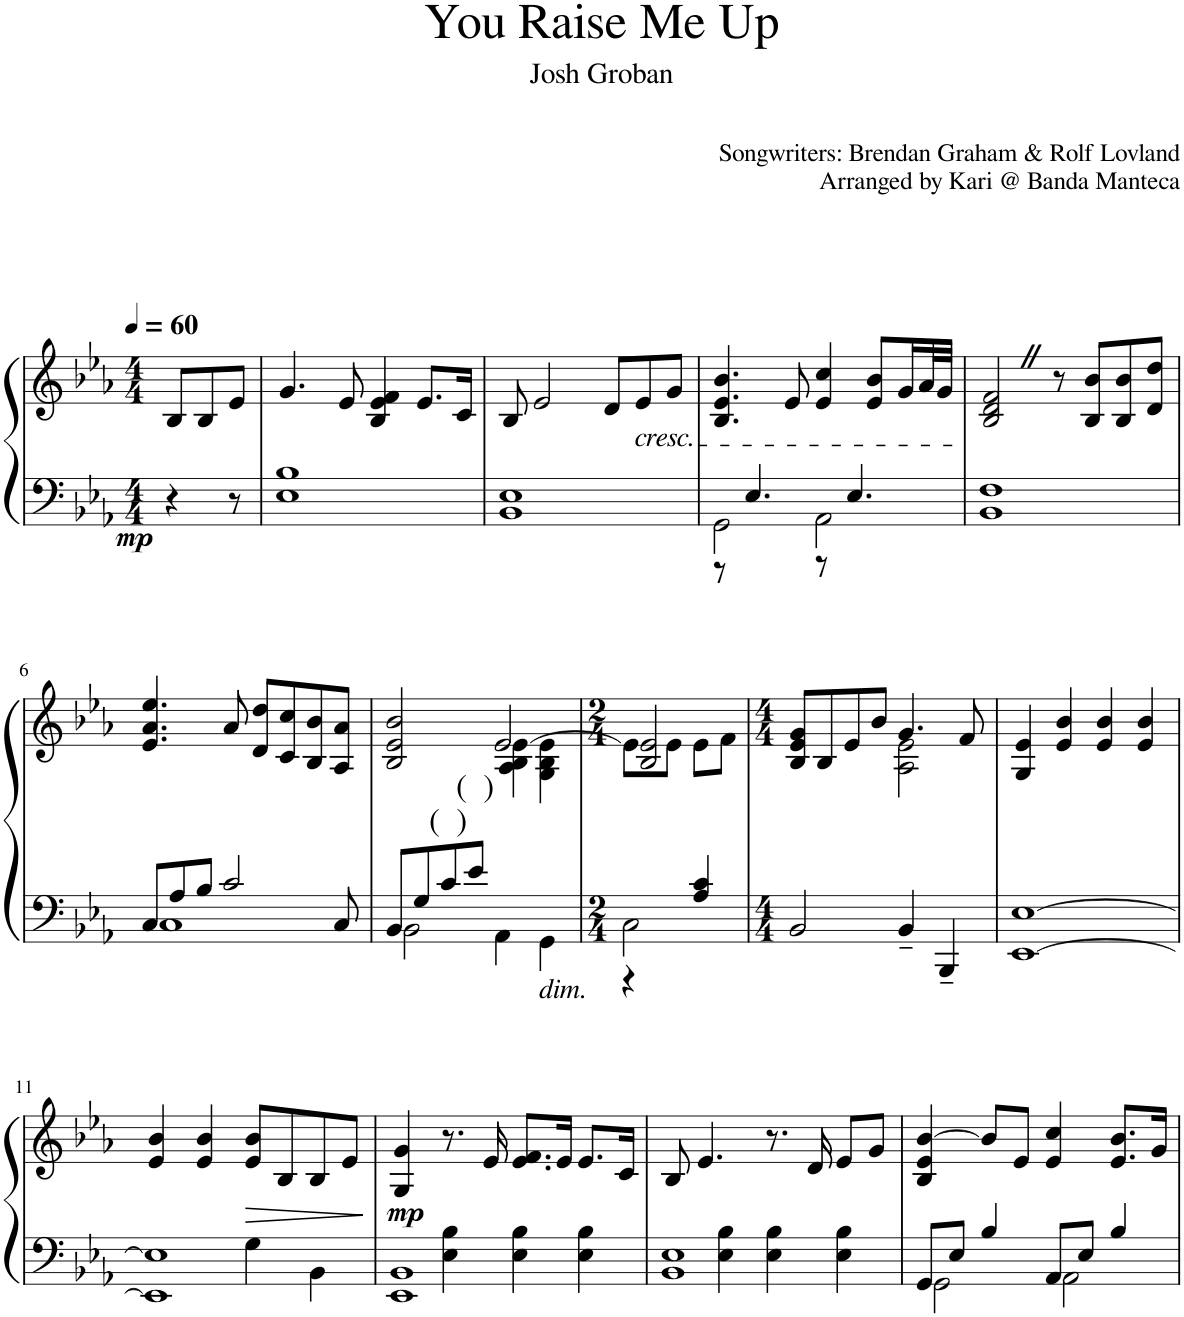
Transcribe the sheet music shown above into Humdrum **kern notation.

**kern	**kern	**dynam
*part1	*part1	*part1
*staff2	*staff1	*staff1/2
*I"Piano	*	*
*I'Pno.	*	*
*clefF4	*clefG2	*
*k[b-e-a-]	*k[b-e-a-]	*
*M4/4	*M4/4	*
*MM60	*MM60	*
=1	=1	=1
!	!	!LO:DY:b=2
4r	8B-/L	mp
.	8B-/	.
8r	8e-/J	.
=2	=2	=2
1E- 1B-	4.g/	.
.	8e-/	.
.	4B-/ 4e-/ 4f/	.
.	8.e-/L	.
.	16c/Jk	.
=3	=3	=3
1BB- 1E-	8B-/	.
.	2e-/	.
.	8d/L	.
!	!LO:TX:b:i:t=cresc.	!
.	8e-/	.
.	8g/J	.
=4	=4	=4
*^	*	*
2GG\	8r	4.B-/ 4.e-/ 4.b-/	.
.	4.E-/	.	.
.	.	8e-/	.
2AA-\	8r	4e-/ 4cc/	.
.	4.E-/	.	.
.	.	8e-/ 8b-/L	.
.	.	16g/L	.
.	.	32a-/L	.
.	.	32g/JJJ	.
*v	*v	*	*
=5	=5	=5
1BB- 1F	2B-/Z 2d/Z 2f/Z	.
.	8r	.
.	8B-/ 8b-/L	.
.	8B-/ 8b-/	.
.	8d/ 8dd/J	.
!!LO:LB:g=z
=6	=6	=6
*^	*	*
8C/L	1C	4.e-/ 4.a-/ 4.ee-/	.
8A-/	.	.	.
8B-/J	.	.	.
2c/	.	8a-/	.
.	.	8d/ 8dd/L	.
.	.	8c/ 8cc/	.
.	.	8B-/ 8b-/	.
8C/	.	8A-/ 8a-/J	.
=7	=7	=7	=7
*	*	*^	*
8BB-/L	2BB-\	2B-/ 2e-/ 2b-/	2ryy	.
8G/	.	.	.	.
!LO:TX:a:t=(  )	!	!	!	!
8c/	.	.	.	.
!LO:TX:a:t=(  )	!	!	!	!
8e-/J	.	.	.	.
4AA-\	2ryy	[2e-/	4A-\ 4B-\ 4e-\	.
!LO:TX:b:i:t=dim.	!	!	!	!
4GG\	.	.	4G\ 4B-\ 4e-\	.
=8	=8	=8	=8	=8
*M2/4	*	*M2/4	*	*
2C\	4r	2B-/ 2e-/]	8e-\L	.
.	.	.	8e-\J	.
.	4A-/ 4c/	.	8e-\L	.
.	.	.	8f\J	.
*v	*v	*	*	*
=9	=9	=9	=9
*M4/4	*M4/4	*	*
2BB-/	8B-/ 8e-/ 8g/L	2ryy	.
.	8B-/	.	.
.	8e-/	.	.
.	8b-/J	.	.
4BB-~/	4.g/	2A-\ 2e-\	.
4BBB-~/	.	.	.
.	8f/	.	.
*	*v	*v	*
=10	=10	=10
[1EE- [1E-	4G/ 4e-/	.
.	4e-/ 4b-/	.
.	4e-/ 4b-/	.
.	4e-/ 4b-/	.
!!LO:LB:g=z
=11	=11	=11
*^	*	*
1EE-] 1E-]	2ryy	4e-/ 4b-/	.
.	.	4e-/ 4b-/	.
!	!	!	!LO:HP:b
.	4G\	8e-/ 8b-/L	>
.	.	8B-/	.
.	4BB-\	8B-/	.
.	.	8e-/J	.
*v	*v	*	*
.	.	]
=12	=12	=12
*^	*	*
!	!	!	!LO:DY:b
1EE- 1BB-	4ryy	4G/ 4g/	mp
.	4E-\ 4B-\	8.r	.
.	.	16e-/	.
.	4E-\ 4B-\	8.e-/ 8.f/L	.
.	.	16e-/Jk	.
.	4E-\ 4B-\	8.e-/L	.
.	.	16c/Jk	.
=13	=13	=13	=13
1BB- 1E-	4ryy	8B-/	.
.	.	4.e-/	.
.	4E-\ 4B-\	.	.
.	4E-\ 4B-\	8.r	.
.	.	16d/	.
.	4E-\ 4B-\	8e-/L	.
.	.	8g/J	.
=14	=14	=14	=14
8GG/L	2GG\	4B-/ 4e-/ [4b-/	.
8E-/J	.	.	.
4B-/	.	8b-/L]	.
.	.	8e-/J	.
8AA-/L	2AA-\	4e-/ 4cc/	.
8E-/J	.	.	.
4B-/	.	8.e-/ 8.b-/L	.
.	.	16g/Jk	.
*v	*v	*	*
=	=	=
*-	*-	*-
